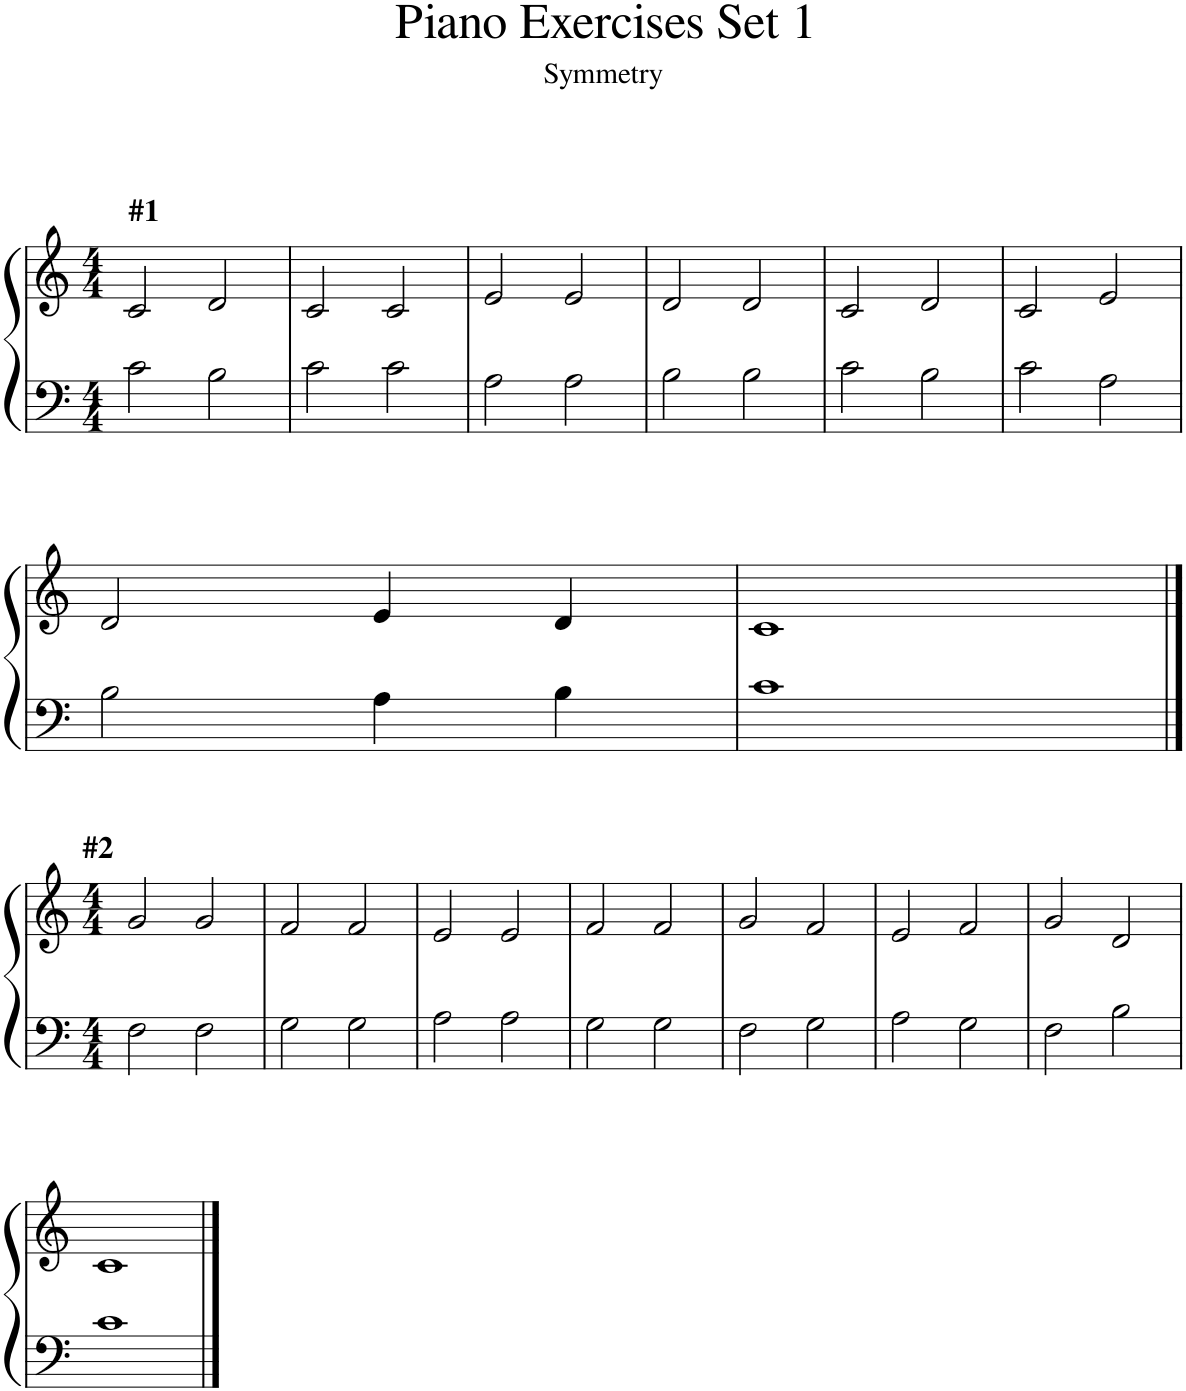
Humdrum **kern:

**kern	**kern
*part1	*part1
*staff2	*staff1
*I"Piano	*
*I'Pno.	*
*clefF4	*clefG2
*k[]	*k[]
*M4/4	*M4/4
=1	=1
!	!LO:TX:a:B:t=#1
2c\	2c/
2B\	2d/
=2	=2
2c\	2c/
2c\	2c/
=3	=3
2A\	2e/
2A\	2e/
=4	=4
2B\	2d/
2B\	2d/
=5	=5
2c\	2c/
2B\	2d/
=6	=6
2c\	2c/
2A\	2e/
!!LO:LB:g=z
=7	=7
2B\	2d/
4A\	4e/
4B\	4d/
=8	=8
1c	1c
!!LO:LB:g=z
==1	==1
*M4/4	*M4/4
!	!LO:TX:a:B:t=#2
2F\	2g/
2F\	2g/
=2	=2
2G\	2f/
2G\	2f/
=3	=3
2A\	2e/
2A\	2e/
=4	=4
2G\	2f/
2G\	2f/
=5	=5
2F\	2g/
2G\	2f/
=6	=6
2A\	2e/
2G\	2f/
=7	=7
2F\	2g/
2B\	2d/
!!LO:LB:g=z
=8	=8
1c	1c
==	==
*-	*-
